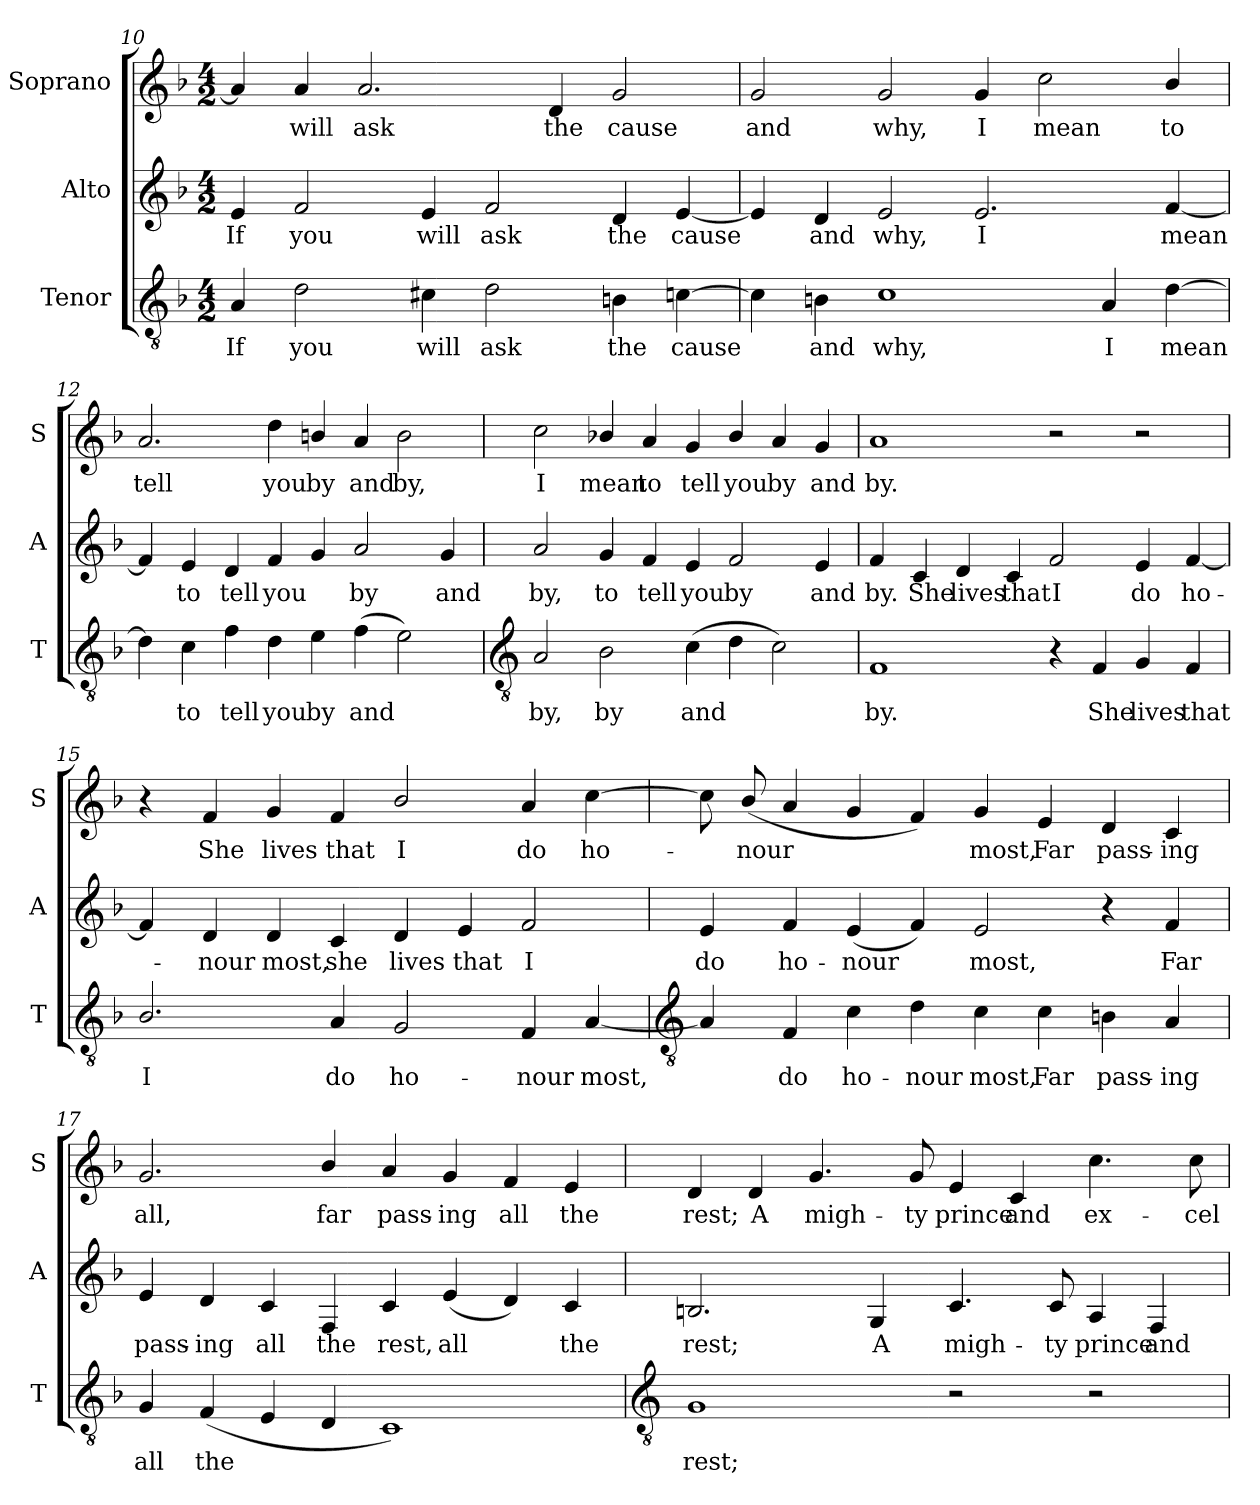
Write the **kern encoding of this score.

**kern	**text	**kern	**text	**kern	**text
*part3	*part3	*part2	*part2	*part1	*part1
*staff3	*staff3	*staff2	*staff2	*staff1	*staff1
*I"Tenor	*	*I"Alto	*	*I"Soprano	*
*I'T	*	*I'A	*	*I'S	*
!!LO:LB:g=z
*clefGv2	*	*clefG2	*	*clefG2	*
*k[b-]	*	*k[b-]	*	*k[b-]	*
*F:	*	*F:	*	*F:	*
*M4/2	*	*M4/2	*	*M4/2	*
=10	=10	=10	=10	=10	=10
!	!LO:LY:b	!	!LO:LY:b	!	!
4A	If	4e	If	4a]	.
!	!LO:LY:b	!	!LO:LY:b	!	!LO:LY:b
2d	you	2f	you	4a	will
!	!	!	!	!	!LO:LY:b
.	.	.	.	2.a	ask
!	!LO:LY:b	!	!LO:LY:b	!	!
4c#X	will	4e	will	.	.
!	!LO:LY:b	!	!LO:LY:b	!	!
2d	ask	2f	ask	.	.
!	!	!	!	!	!LO:LY:b
.	.	.	.	4d	the
!	!LO:LY:b	!	!LO:LY:b	!	!LO:LY:b
4Bn	the	4d	the	2g	cause
!	!LO:LY:b	!	!LO:LY:b	!	!
[4cn	cause	[4e	cause	.	.
=11	=11	=11	=11	=11	=11
!	!	!	!	!	!LO:LY:b
4c]	.	4e]	.	2g	and
!	!LO:LY:b	!	!LO:LY:b	!	!
4Bn	and	4d	and	.	.
!	!LO:LY:b	!	!LO:LY:b	!	!LO:LY:b
1c	why,	2e	why,	2g	why,
!	!	!	!LO:LY:b	!	!LO:LY:b
.	.	2.e	I	4g	I
!	!	!	!	!	!LO:LY:b
.	.	.	.	2cc	mean
!	!LO:LY:b	!	!	!	!
4A	I	.	.	.	.
!	!LO:LY:b	!	!LO:LY:b	!	!LO:LY:b
[4d	mean	[4f	mean	4b-/	to
=12	=12	=12	=12	=12	=12
!	!	!	!	!	!LO:LY:b
4d]	.	4f]	.	2.a	tell
!	!LO:LY:b	!	!LO:LY:b	!	!
4c	to	4e	to	.	.
!	!LO:LY:b	!	!LO:LY:b	!	!
4f	tell	4d	tell	.	.
!	!LO:LY:b	!	!LO:LY:b	!	!LO:LY:b
4d	you	4f	you	4dd	you
!	!LO:LY:b	!	!	!	!LO:LY:b
4e	by	4g	.	4bn/	by
!	!LO:LY:b	!	!LO:LY:b	!	!LO:LY:b
(>4f	and	2a	by	4a	and
!	!	!	!	!	!LO:LY:b
2e)	.	.	.	2b	by,
!	!	!	!LO:LY:b	!	!
.	.	4g	and	.	.
!!LO:LB:g=z
=13	=13	=13	=13	=13	=13
*clefGv2	*	*	*	*	*
!	!LO:LY:b	!	!LO:LY:b	!	!LO:LY:b
2A	by,	2a	by,	2cc	I
!	!LO:LY:b	!	!LO:LY:b	!	!LO:LY:b
2B-	by	4g	to	4b-X/	mean
!	!	!	!LO:LY:b	!	!LO:LY:b
.	.	4f	tell	4a	to
!	!LO:LY:b	!	!LO:LY:b	!	!LO:LY:b
(>4c	and	4e	you	4g	tell
!	!	!	!LO:LY:b	!	!LO:LY:b
4d	.	2f	by	4b-/	you
!	!	!	!	!	!LO:LY:b
2c)	.	.	.	4a	by
!	!	!	!LO:LY:b	!	!LO:LY:b
.	.	4e	and	4g	and
=14	=14	=14	=14	=14	=14
!	!LO:LY:b	!	!LO:LY:b	!	!LO:LY:b
1F	by.	4f	by.	1a	by.
!	!	!	!LO:LY:b	!	!
.	.	4c	She	.	.
!	!	!	!LO:LY:b	!	!
.	.	4d	lives	.	.
!	!	!	!LO:LY:b	!	!
.	.	4c	that	.	.
!	!	!	!LO:LY:b	!	!
4r	.	2f	I	2r	.
!	!LO:LY:b	!	!	!	!
4F	She	.	.	.	.
!	!LO:LY:b	!	!LO:LY:b	!	!
4G	lives	4e	do	2r	.
!	!LO:LY:b	!	!LO:LY:b	!	!
4F	that	[4f	ho-	.	.
=15	=15	=15	=15	=15	=15
!	!LO:LY:b	!	!	!	!
2.B-/	I	4f]	.	4r	.
!	!	!	!LO:LY:b	!	!LO:LY:b
.	.	4d	nour	4f	She
!	!	!	!LO:LY:b	!	!LO:LY:b
.	.	4d	most,	4g	lives
!	!LO:LY:b	!	!LO:LY:b	!	!LO:LY:b
4A	do	4c	she	4f	that
!	!LO:LY:b	!	!LO:LY:b	!	!LO:LY:b
2G	ho-	4d	lives	2b-/	I
!	!	!	!LO:LY:b	!	!
.	.	4e	that	.	.
!	!LO:LY:b	!	!LO:LY:b	!	!LO:LY:b
4F	-nour	2f	I	4a	do
!	!LO:LY:b	!	!	!	!LO:LY:b
[4A	most,	.	.	[4cc	ho-
!!LO:LB:g=z
=16	=16	=16	=16	=16	=16
*clefGv2	*	*	*	*	*
!	!	!	!LO:LY:b	!	!
4A]	.	4e	do	8cc]	.
!	!	!	!	!	!LO:LY:b
.	.	.	.	(<8b-/L	nour
!	!LO:LY:b	!	!LO:LY:b	!	!
4F	do	4f	ho-	4a	.
!	!LO:LY:b	!	!LO:LY:b	!	!
4c	ho-	(<4e	-nour	4g	.
!	!LO:LY:b	!	!	!	!
4d	-nour	4f)	.	4f)	.
!	!LO:LY:b	!	!LO:LY:b	!	!LO:LY:b
4c	most,	2e	most,	4g	most,
!	!LO:LY:b	!	!	!	!LO:LY:b
4c	Far	.	.	4e	Far
!	!LO:LY:b	!	!	!	!LO:LY:b
4Bn	pass-	4r	.	4d	pass-
!	!LO:LY:b	!	!LO:LY:b	!	!LO:LY:b
4A	-ing	4f	Far	4c	-ing
=17	=17	=17	=17	=17	=17
!	!LO:LY:b	!	!LO:LY:b	!	!LO:LY:b
4G	all	4e	pass-	2.g	all,
!	!LO:LY:b	!	!LO:LY:b	!	!
(<4F	the	4d	-ing	.	.
!	!	!	!LO:LY:b	!	!
4E	.	4c	all	.	.
!	!	!	!LO:LY:b	!	!LO:LY:b
4D	.	4F	the	4b-/	far
!	!	!	!LO:LY:b	!	!LO:LY:b
1C)	.	4c	rest,	4a	pass-
!	!	!	!LO:LY:b	!	!LO:LY:b
.	.	(<4e	all	4g	-ing
!	!	!	!	!	!LO:LY:b
.	.	4d)	.	4f	all
!	!	!	!LO:LY:b	!	!LO:LY:b
.	.	4c	the	4e	the
!!LO:LB:g=z
=18	=18	=18	=18	=18	=18
*clefGv2	*	*	*	*	*
!	!LO:LY:b	!	!LO:LY:b	!	!LO:LY:b
1G	rest;	2.Bn	rest;	4d	rest;
!	!	!	!	!	!LO:LY:b
.	.	.	.	4d	A
!	!	!	!	!	!LO:LY:b
.	.	.	.	4.g	migh-
!	!	!	!LO:LY:b	!	!
.	.	4G	A	.	.
!	!	!	!	!	!LO:LY:b
.	.	.	.	8g	-ty
!	!	!	!LO:LY:b	!	!LO:LY:b
2r	.	4.c	migh-	4e	prince
!	!	!	!	!	!LO:LY:b
.	.	.	.	4c	and
!	!	!	!LO:LY:b	!	!
.	.	8c	-ty	.	.
!	!	!	!LO:LY:b	!	!LO:LY:b
2r	.	4A	prince	4.cc	ex-
!	!	!	!LO:LY:b	!	!
.	.	4F	and	.	.
!	!	!	!	!	!LO:LY:b
.	.	.	.	8cc	-cel-
=	=	=	=	=	=
*-	*-	*-	*-	*-	*-
